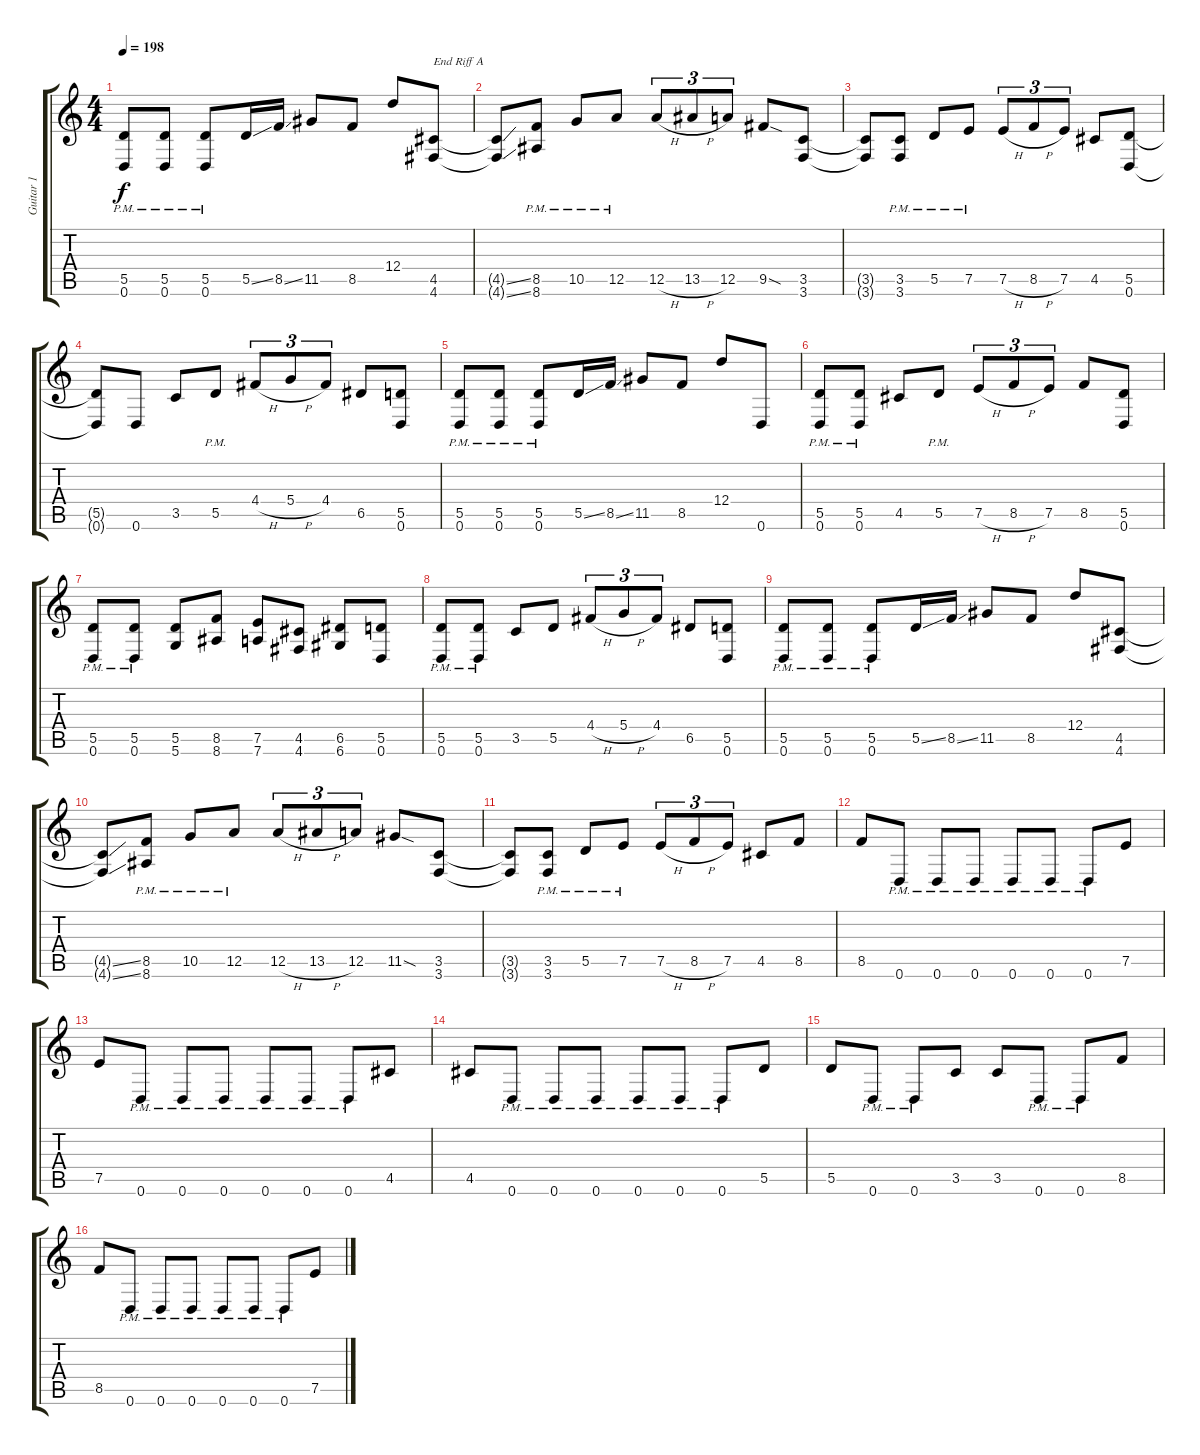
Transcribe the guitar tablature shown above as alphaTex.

\track ("Guitar 1" "Guitar 1") {instrument distortionguitar}
\staff {score tabs}
\tuning (E4 B3 G3 D3 A2 D2) {hide}
\ts (4 4)
\tempo 198
\clef g2
\ks c
(5.5 0.6{pm}).8{dy f} (5.5 0.6{pm}).8 (5.5 0.6{pm}).8 5.5{ss}.16 8.5{ss}.16 11.5.8 8.5.8 12.4.8 (4.5 4.6).8{txt "End Riff A"} |
(4.5{ss t} 4.6{ss t}).8 (8.5{pm} 8.6).8 10.5{pm}.8 12.5{pm}.8 12.5{h}.8{tu (3 2)} 13.5{h}.8{tu (3 2)} 12.5.8{tu (3 2)} 9.5{sod}.8 (3.5 3.6).8 |
(3.5{t} 3.6{t}).8 (3.5{pm} 3.6).8 5.5{pm}.8 7.5{pm}.8 7.5{h}.8{tu (3 2)} 8.5{h}.8{tu (3 2)} 7.5.8{tu (3 2)} 4.5.8 (5.5 0.6).8 |
(5.5{t} 0.6{t}).8 0.6.8 3.5.8 5.5{pm}.8 4.4{h}.8{tu (3 2)} 5.4{h}.8{tu (3 2)} 4.4.8{tu (3 2)} 6.5.8 (5.5 0.6).8 |
(5.5 0.6{pm}).8 (5.5 0.6{pm}).8 (5.5 0.6{pm}).8 5.5{ss}.16 8.5{ss}.16 11.5.8 8.5.8 12.4.8 0.6.8 |
(5.5 0.6{pm}).8 (5.5 0.6{pm}).8 4.5.8 5.5{pm}.8 7.5{h}.8{tu (3 2)} 8.5{h}.8{tu (3 2)} 7.5.8{tu (3 2)} 8.5.8 (5.5 0.6).8 |
(5.5 0.6{pm}).8 (5.5 0.6{pm}).8 (5.5 5.6).8 (8.5 8.6).8 (7.5 7.6).8 (4.5 4.6).8 (6.5 6.6).8 (5.5 0.6).8 |
(5.5 0.6{pm}).8 (5.5 0.6{pm}).8 3.5.8 5.5.8 4.4{h}.8{tu (3 2)} 5.4{h}.8{tu (3 2)} 4.4.8{tu (3 2)} 6.5.8 (5.5 0.6).8 |
(5.5 0.6{pm}).8 (5.5 0.6{pm}).8 (5.5 0.6{pm}).8 5.5{ss}.16 8.5{ss}.16 11.5.8 8.5.8 12.4.8 (4.5 4.6).8 |
(4.5{ss t} 4.6{ss t}).8 (8.5{pm} 8.6).8 10.5{pm}.8 12.5{pm}.8 12.5{h}.8{tu (3 2)} 13.5{h}.8{tu (3 2)} 12.5.8{tu (3 2)} 11.5{sod}.8 (3.5 3.6).8 |
(3.5{t} 3.6{t}).8 (3.5{pm} 3.6).8 5.5{pm}.8 7.5{pm}.8 7.5{h}.8{tu (3 2)} 8.5{h}.8{tu (3 2)} 7.5.8{tu (3 2)} 4.5.8 8.5.8 |
8.5.8 0.6{pm}.8 0.6{pm}.8 0.6{pm}.8 0.6{pm}.8 0.6{pm}.8 0.6{pm}.8 7.5.8 |
7.5.8 0.6{pm}.8 0.6{pm}.8 0.6{pm}.8 0.6{pm}.8 0.6{pm}.8 0.6{pm}.8 4.5.8 |
4.5.8 0.6{pm}.8 0.6{pm}.8 0.6{pm}.8 0.6{pm}.8 0.6{pm}.8 0.6{pm}.8 5.5.8 |
5.5.8 0.6{pm}.8 0.6{pm}.8 3.5.8 3.5.8 0.6{pm}.8 0.6{pm}.8 8.5.8 |
8.5.8 0.6{pm}.8 0.6{pm}.8 0.6{pm}.8 0.6{pm}.8 0.6{pm}.8 0.6{pm}.8 7.5.8
